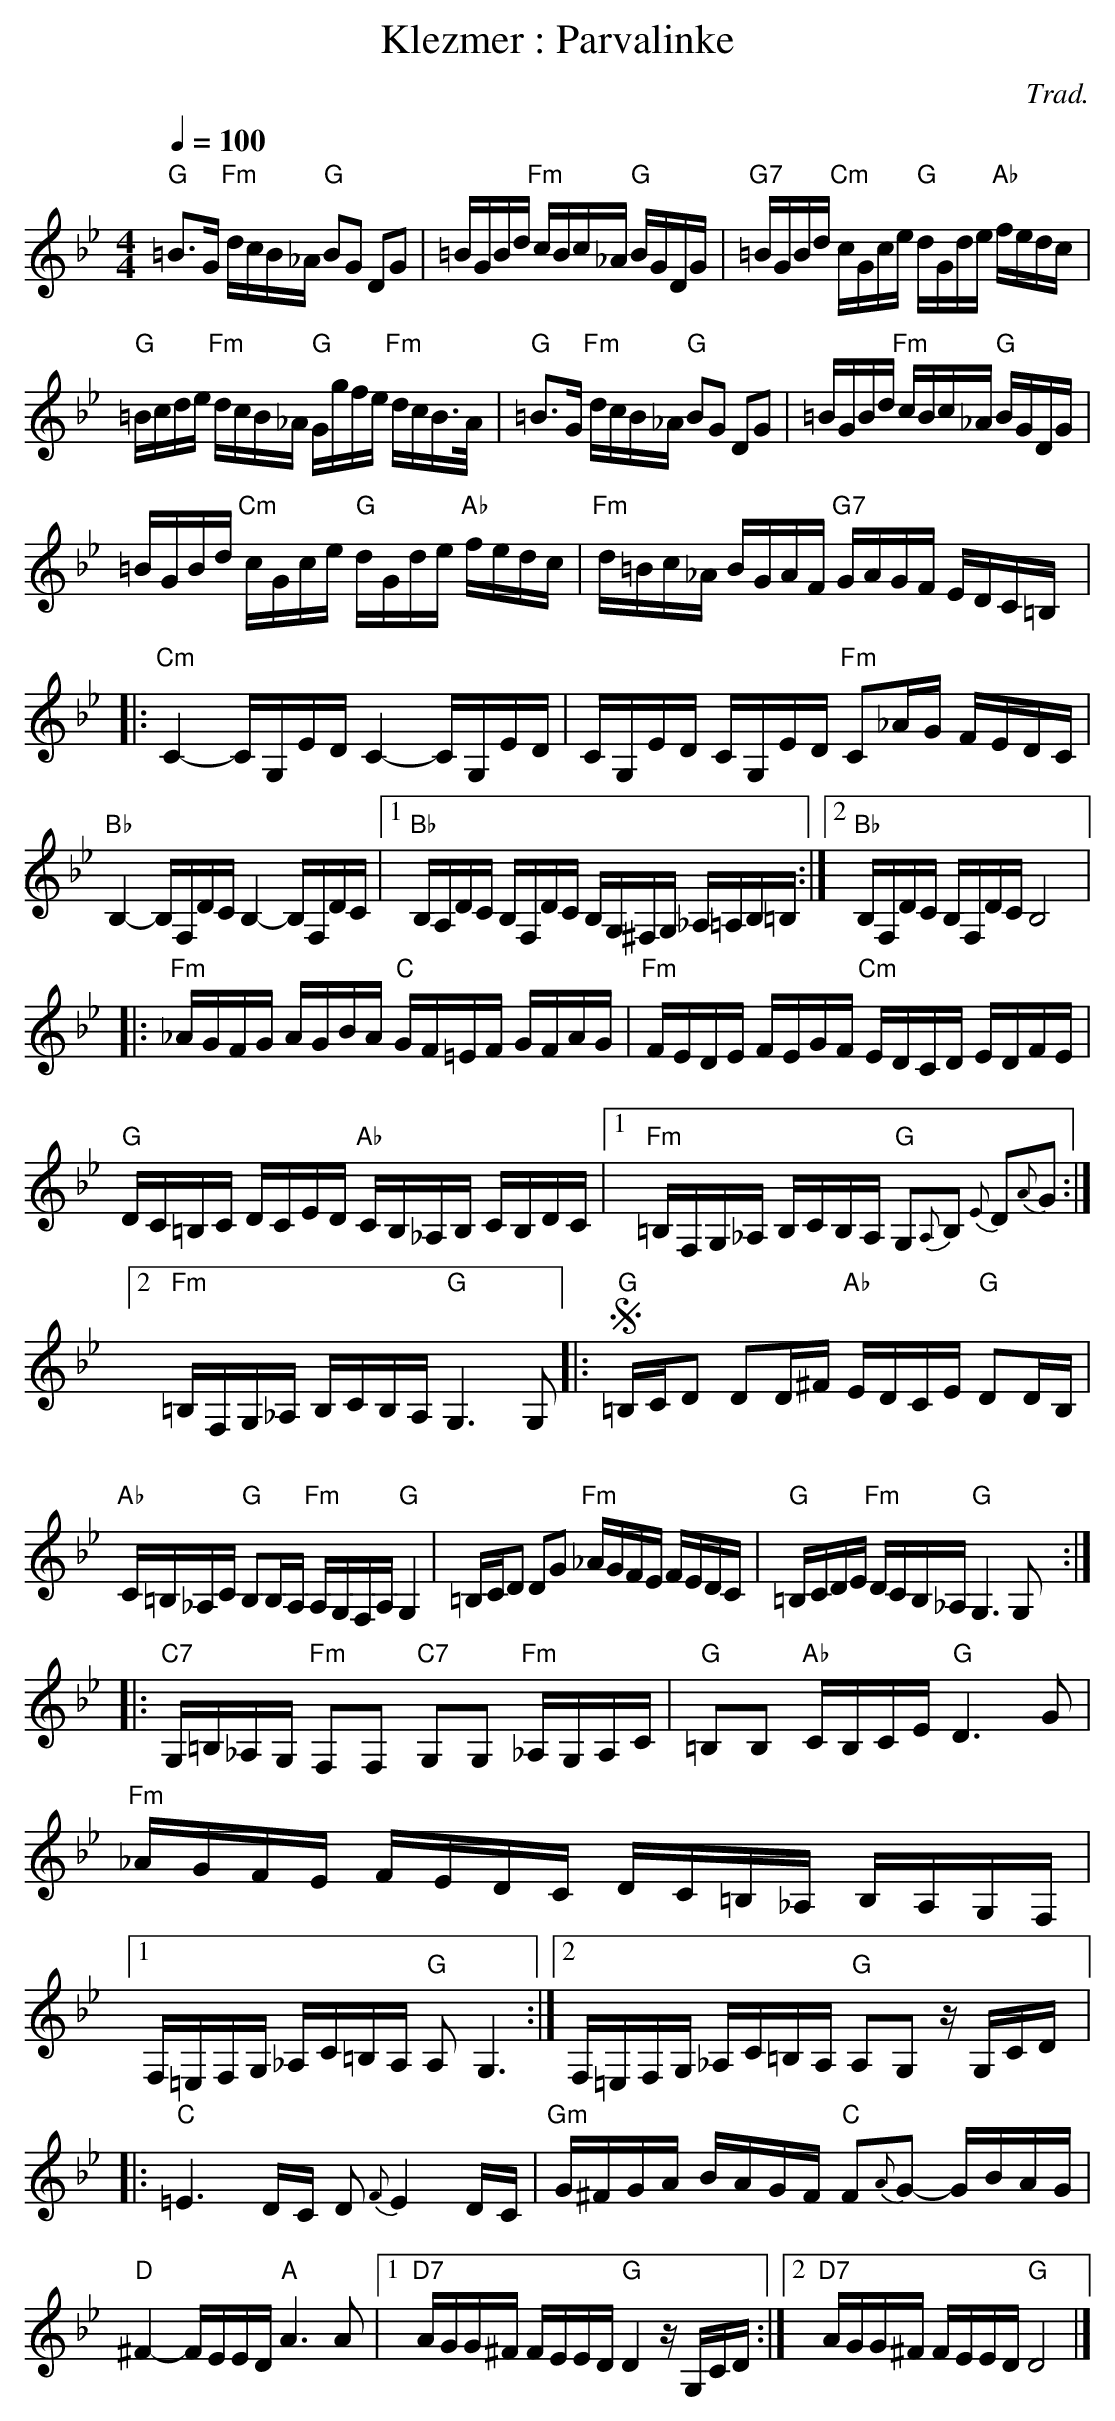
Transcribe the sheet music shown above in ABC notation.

X:1
T:Klezmer : Parvalinke
C:Trad.
U:M = !accent!% Mphasis
U:L = !tenuto!% Louré
U:T = !trill!% Trille
U:P = !fermata!% Point d'orgue
M:4/4
L:1/16
Q:1/4=100
K:Bbmaj clef=treble
"G"=B3G "Fm"dcB_A "G"B2G2 D2G2 | =BGBd "Fm"cBc_A "G"BGDG | "G7"=BGBd "Cm"cGce "G" dGde "Ab"fedc |
"G"=Bcde "Fm"dcB_A "G"Ggfe "Fm"dcB>A | "G"=B3G "Fm"dcB_A "G"B2G2 D2G2 | =BGBd "Fm"cBc_A "G"BGDG |
=BGBd "Cm"cGce "G"dGde "Ab"fedc | "Fm"d=Bc_A BGAF "G7"GAGF EDC=B, |:
"Cm"C4- CG,ED C4- CG,ED | CG,ED CG,ED "Fm"C2_AG FEDC |
"Bb"B,4- B,F,DC B,4- B,F,DC |1 "Bb" B,A,DC B,F,DC B,G,^F,G, _A,=A,B,=B, :|2 "Bb"B,F,DC B,F,DC B,8 |:
"Fm"_AGFG AGBA "C"GF=EF GFAG | "Fm"FEDE FEGF "Cm"EDCD EDFE |
"G"DC=B,C DCED "Ab"CB,_A,B, CB,DC |1 "Fm"=B,F,G,_A, B,CB,A, "G"G,2{A,}B,2 {E}D2{A}G2 :|2 "Fm" =B,F,G,_A, B,CB,A, "G"G,6 G,2 |: !segno! "G" =B,CD2 D2D^F "Ab"EDCE "G"D2DB, |
"Ab"C=B,_A,C "G"B,2B,A, "Fm"A,G,F,A, "G" G,4 | =B,CD2 D2G2 "Fm"_AGFE FEDC | "G" =B,CDE "Fm" DCB,_A, "G" G,6 G,2 ::
"C7"G,=B,_A,G, "Fm"F,2F,2 "C7"G,2G,2 "Fm"_A,G,A,C | "G" =B,2B,2 "Ab" CB,CE "G" D6 G2 |
"Fm" _AGFE FEDC DC=B,_A, B,A,G,F, |1 F,=E,F,G, _A,C=B,A, "G"A,2 G,6 :|2 F,=E,F,G, _A,C=B,A, "G"A,2G,2 zG,CD |:
"C"=E6 DC D2 {F}E4 DC | "Gm" G^FGA BAGF "C" F2{A}G2- GBAG |
"D"^F4- FEED "A" A6 A2 |1 "D7" AGG^F FEED "G"D4 zG,CD :|2 "D7" AGG^F FEED "G" D8 |]
